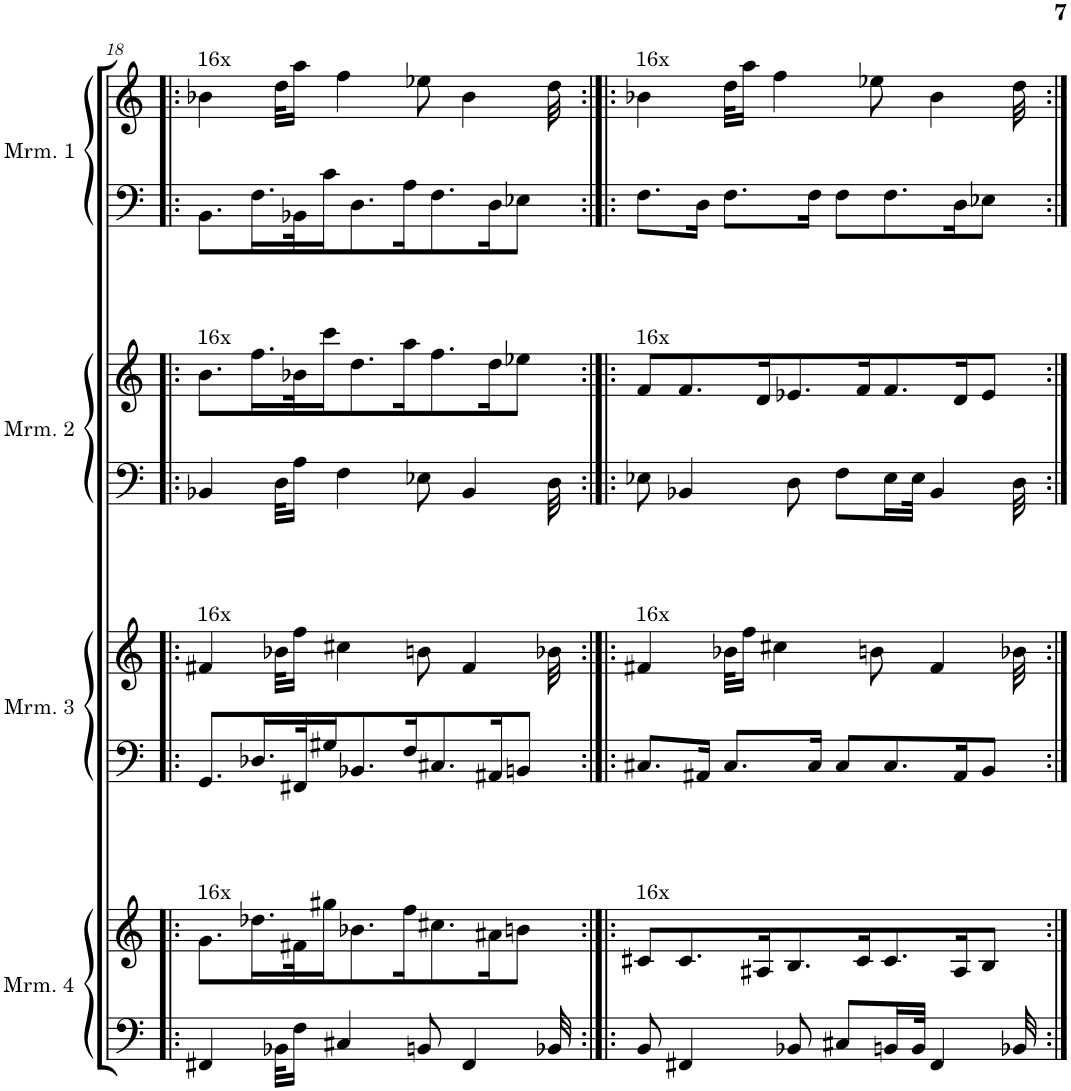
**kern	**kern	**kern	**kern	**kern	**kern	**kern	**kern
*part8	*part7	*part6	*part5	*part4	*part3	*part2	*part1
*staff8	*staff7	*staff6	*staff5	*staff4	*staff3	*staff2	*staff1
*I"Marimba 4	*I"Marimba 4	*I"Marimba 3	*I"Marimba 3	*I"Marimba 2	*I"Marimba 2	*I"Marimba 1	*I"Marimba 1
*I'Mrm. 4	*I'Mrm. 4	*I'Mrm. 3	*I'Mrm. 3	*I'Mrm. 2	*I'Mrm. 2	*I'Mrm. 1	*I'Mrm. 1
!!LO:PB:g=z
*clefF4	*clefG2	*clefF4	*clefG2	*clefF4	*clefG2	*clefF4	*clefG2
*k[]	*k[]	*k[]	*k[]	*k[]	*k[]	*k[]	*k[]
*M4/4	*M4/4	*M4/4	*M4/4	*M4/4	*M4/4	*M4/4	*M4/4
=18!|:	=18!|:	=18!|:	=18!|:	=18!|:	=18!|:	=18!|:	=18!|:
!	!	!	!	!	!	!	!LO:TX:a:t=16x
!	!	!	!	!	!LO:TX:a:t=16x	!	!
!	!	!	!LO:TX:a:t=16x	!	!	!	!
!	!LO:TX:a:t=16x	!	!	!	!	!	!
4FF#X/	8.g\L	8.GG/L	4f#X/	4BB-X/	8.b\L	8.BB\L	4b-X\
.	16.dd-X\L	16.D-X/L	.	.	16.ff\L	16.F\L	.
32BB-X\KLL	.	.	32b-X\KLL	32D\KLL	.	.	32dd\KLL
16F\JJ	32f#X\K	32FF#X/K	16ff\JJ	16A\JJ	32b-X\K	32BB-X\K	16aa\JJ
.	16gg#X\J	16G#X/J	.	.	16ccc\J	16c\J	.
4C#X/	.	.	4cc#X\	4F\	.	.	4ff\
.	8.b-X\	8.BB-X/	.	.	8.dd\	8.D\	.
.	16ff\K	16F/K	.	.	16aa\K	16A\K	.
8BBn/	.	.	8bn\	8E-X\	.	.	8ee-X\
.	8.cc#X\	8.C#X/	.	.	8.ff\	8.F\	.
4FF#/	.	.	4f#/	4BB-/	.	.	4b-\
.	16a#X\K	16AA#X/K	.	.	16dd\K	16D\K	.
.	8bn\J	8BBn/J	.	.	8ee-X\J	8E-X\J	.
32BB-X/	.	.	32b-X\	32D\	.	.	32dd\
=19:|!|:	=19:|!|:	=19:|!|:	=19:|!|:	=19:|!|:	=19:|!|:	=19:|!|:	=19:|!|:
!	!	!	!	!	!	!	!LO:TX:a:t=16x
!	!	!	!	!	!LO:TX:a:t=16x	!	!
!	!	!	!LO:TX:a:t=16x	!	!	!	!
!	!LO:TX:a:t=16x	!	!	!	!	!	!
8BB/	8c#X/L	8.C#X/L	4f#X/	8E-X\	8f/L	8.F\L	4b-X\
4FF#X/	8.c#/	.	.	4BB-X/	8.f/	.	.
.	.	16AA#X/Jk	.	.	.	16D\Jk	.
.	.	8.C#/L	32b-X\KLL	.	.	8.F\L	32dd\KLL
.	.	.	16ff\JJ	.	.	.	16aa\JJ
.	16A#X/K	.	.	.	16d/K	.	.
.	.	.	4cc#X\	.	.	.	4ff\
8BB-X/	8.B/	.	.	8D\	8.e-X/	.	.
.	.	16C#/Jk	.	.	.	16F\Jk	.
8C#X/L	.	8C#/L	.	8F\L	.	8F\L	.
.	16c#/K	.	.	.	16f/K	.	.
.	.	.	8bn\	.	.	.	8ee-X\
16BBn/L	8.c#/	8.C#/	.	16E-\L	8.f/	8.F\	.
32BB/JJk	.	.	.	32E-\JJk	.	.	.
4FF#/	.	.	4f#/	4BB-/	.	.	4b-\
.	16A#/K	16AA#/K	.	.	16d/K	16D\K	.
.	8B/J	8BB/J	.	.	8e-/J	8E-X\J	.
32BB-X/	.	.	32b-X\	32D\	.	.	32dd\
=:|!	=:|!	=:|!	=:|!	=:|!	=:|!	=:|!	=:|!
*-	*-	*-	*-	*-	*-	*-	*-
